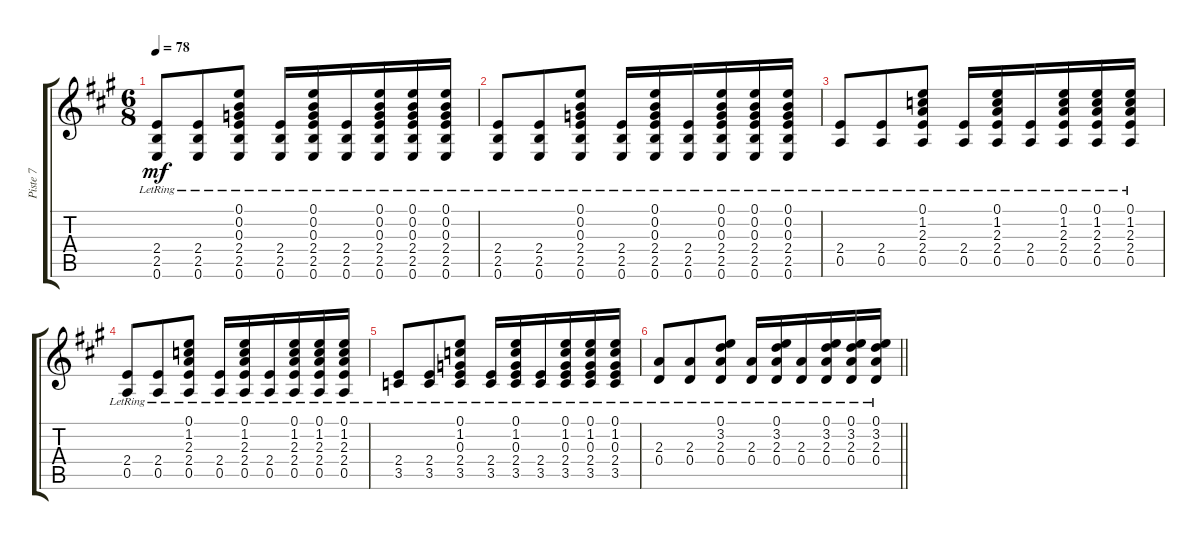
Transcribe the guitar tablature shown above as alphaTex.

\track ("Piste 7" "Piste 7") {instrument acousticguitarsteel}
\staff {score tabs}
\tuning (E4 B3 G3 D3 A2 E2) {hide}
\ts (6 8)
\tempo 78
\clef g2
\ks a
(2.4{lr} 2.5{lr} 0.6{lr}).8{dy mf} (2.4{lr} 2.5{lr} 0.6{lr}).8 (0.1{lr} 0.2{lr} 0.3{lr} 2.4{lr} 2.5{lr} 0.6{lr}).8 (2.4{lr} 2.5{lr} 0.6{lr}).16 (0.1{lr} 0.2{lr} 0.3{lr} 2.4{lr} 2.5{lr} 0.6{lr}).16 (2.4{lr} 2.5{lr} 0.6{lr}).16 (0.1{lr} 0.2{lr} 0.3{lr} 2.4{lr} 2.5{lr} 0.6{lr}).16 (0.1{lr} 0.2{lr} 0.3{lr} 2.4{lr} 2.5{lr} 0.6{lr}).16 (0.1{lr} 0.2{lr} 0.3{lr} 2.4{lr} 2.5{lr} 0.6{lr}).16 |
(2.4{lr} 2.5{lr} 0.6{lr}).8 (2.4{lr} 2.5{lr} 0.6{lr}).8 (0.1{lr} 0.2{lr} 0.3{lr} 2.4{lr} 2.5{lr} 0.6{lr}).8 (2.4{lr} 2.5{lr} 0.6{lr}).16 (0.1{lr} 0.2{lr} 0.3{lr} 2.4{lr} 2.5{lr} 0.6{lr}).16 (2.4{lr} 2.5{lr} 0.6{lr}).16 (0.1{lr} 0.2{lr} 0.3{lr} 2.4{lr} 2.5{lr} 0.6{lr}).16 (0.1{lr} 0.2{lr} 0.3{lr} 2.4{lr} 2.5{lr} 0.6{lr}).16 (0.1{lr} 0.2{lr} 0.3{lr} 2.4{lr} 2.5{lr} 0.6{lr}).16 |
(2.4{lr} 0.5{lr}).8 (2.4{lr} 0.5{lr}).8 (0.1{lr} 1.2{lr} 2.3{lr} 2.4{lr} 0.5{lr}).8 (2.4{lr} 0.5{lr}).16 (0.1{lr} 1.2{lr} 2.3{lr} 2.4{lr} 0.5{lr}).16 (2.4{lr} 0.5{lr}).16 (0.1{lr} 1.2{lr} 2.3{lr} 2.4{lr} 0.5{lr}).16 (0.1{lr} 1.2{lr} 2.3{lr} 2.4{lr} 0.5{lr}).16 (0.1{lr} 1.2{lr} 2.3{lr} 2.4{lr} 0.5{lr}).16 |
(2.4{lr} 0.5{lr}).8 (2.4{lr} 0.5{lr}).8 (0.1{lr} 1.2{lr} 2.3{lr} 2.4{lr} 0.5{lr}).8 (2.4{lr} 0.5{lr}).16 (0.1{lr} 1.2{lr} 2.3{lr} 2.4{lr} 0.5{lr}).16 (2.4{lr} 0.5{lr}).16 (0.1{lr} 1.2{lr} 2.3{lr} 2.4{lr} 0.5{lr}).16 (0.1{lr} 1.2{lr} 2.3{lr} 2.4{lr} 0.5{lr}).16 (0.1{lr} 1.2{lr} 2.3{lr} 2.4{lr} 0.5{lr}).16 |
(2.4{lr} 3.5{lr}).8 (2.4{lr} 3.5{lr}).8 (0.1{lr} 1.2{lr} 0.3{lr} 2.4{lr} 3.5{lr}).8 (2.4{lr} 3.5{lr}).16 (0.1{lr} 1.2{lr} 0.3{lr} 2.4{lr} 3.5{lr}).16 (2.4{lr} 3.5{lr}).16 (0.1{lr} 1.2{lr} 0.3{lr} 2.4{lr} 3.5{lr}).16 (0.1{lr} 1.2{lr} 0.3{lr} 2.4{lr} 3.5{lr}).16 (0.1{lr} 1.2{lr} 0.3{lr} 2.4{lr} 3.5{lr}).16 |
\barLineRight lightlight
(2.3{lr} 0.4{lr}).8 (2.3{lr} 0.4{lr}).8 (0.1{lr} 3.2{lr} 2.3{lr} 0.4{lr}).8 (2.3{lr} 0.4{lr}).16 (0.1{lr} 3.2{lr} 2.3{lr} 0.4{lr}).16 (2.3{lr} 0.4{lr}).16 (0.1{lr} 3.2{lr} 2.3{lr} 0.4{lr}).16 (0.1{lr} 3.2{lr} 2.3{lr} 0.4{lr}).16 (0.1{lr} 3.2{lr} 2.3{lr} 0.4{lr}).16
